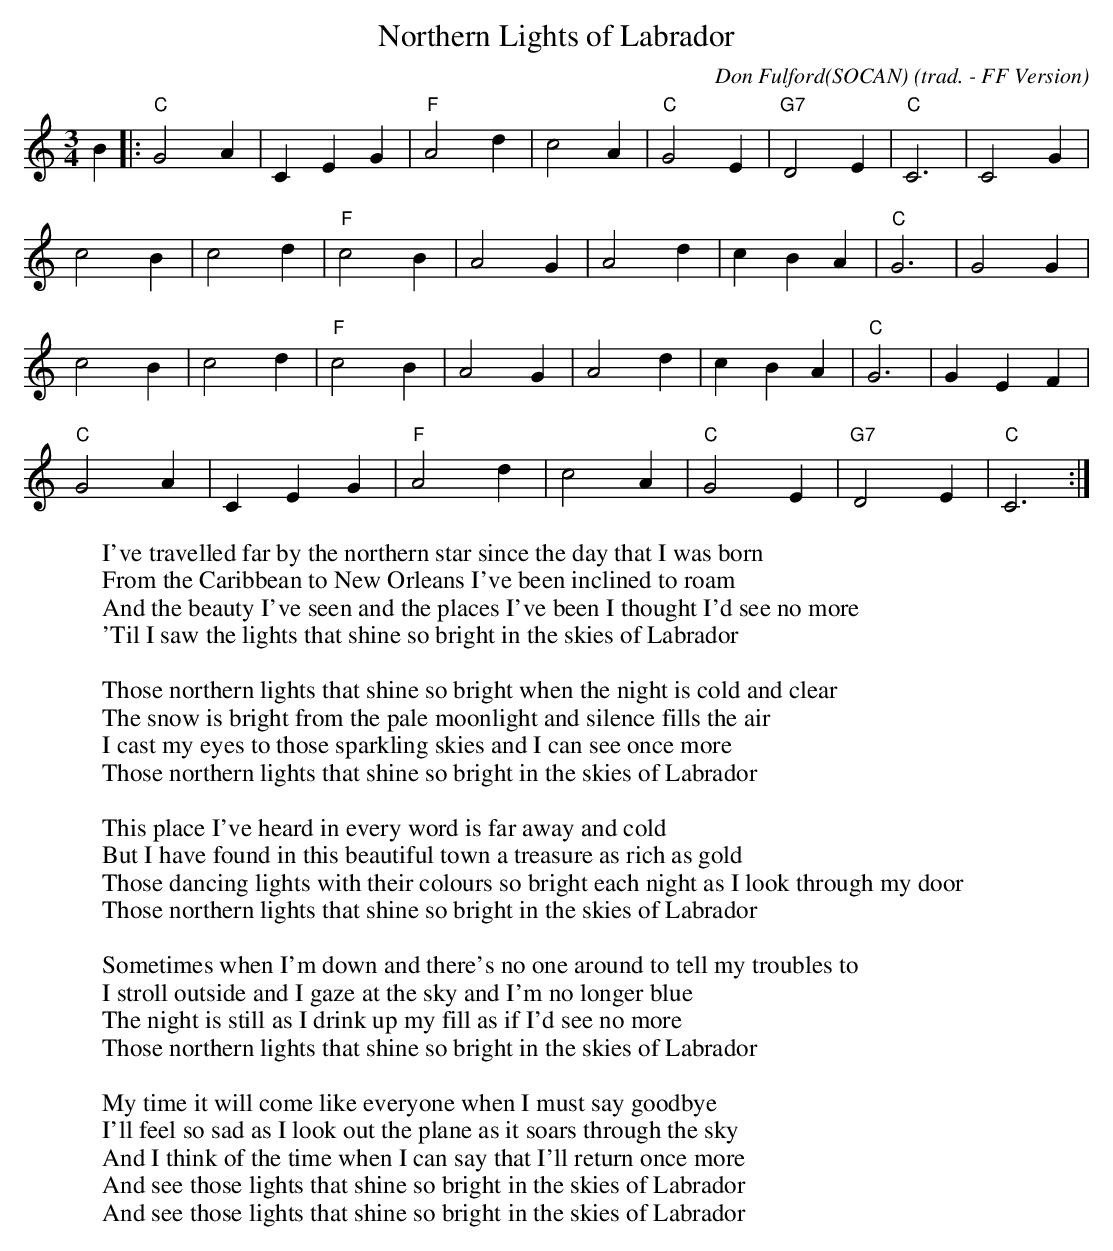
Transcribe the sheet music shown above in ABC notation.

X:1
T: Northern Lights of Labrador
C:Don Fulford(SOCAN)
O: trad. - FF Version
M: 3/4
L: 1/4
K: C
B|: \
"C"G2A|CEG|"F"A2d|c2A|"C"G2E|"G7"D2E|"C"C3|C2G|
c2B|c2d|"F"c2B|A2G|A2d|cBA|"C"G3|G2G|
c2B|c2d|"F"c2B|A2G|A2d|cBA|"C"G3|GEF|
"C"G2A|CEG|"F"A2d|c2A|"C"G2E|"G7"D2E|"C"C3:|
W:I've travelled far by the northern star since the day that I was born
W:From the Caribbean to New Orleans I've been inclined to roam
W:And the beauty I've seen and the places I've been I thought I'd see no more
W:'Til I saw the lights that shine so bright in the skies of Labrador
W:
W:Those northern lights that shine so bright when the night is cold and clear
W:The snow is bright from the pale moonlight and silence fills the air
W:I cast my eyes to those sparkling skies and I can see once more
W:Those northern lights that shine so bright in the skies of Labrador
W:
W:This place I've heard in every word is far away and cold
W:But I have found in this beautiful town a treasure as rich as gold
W:Those dancing lights with their colours so bright each night as I look through my door
W:Those northern lights that shine so bright in the skies of Labrador
W:
W:Sometimes when I'm down and there's no one around to tell my troubles to
W:I stroll outside and I gaze at the sky and I'm no longer blue
W:The night is still as I drink up my fill as if I'd see no more
W:Those northern lights that shine so bright in the skies of Labrador
W:
W:My time it will come like everyone when I must say goodbye
W:I'll feel so sad as I look out the plane as it soars through the sky
W:And I think of the time when I can say that I'll return once more
W:And see those lights that shine so bright in the skies of Labrador
W:And see those lights that shine so bright in the skies of Labrador
W:
